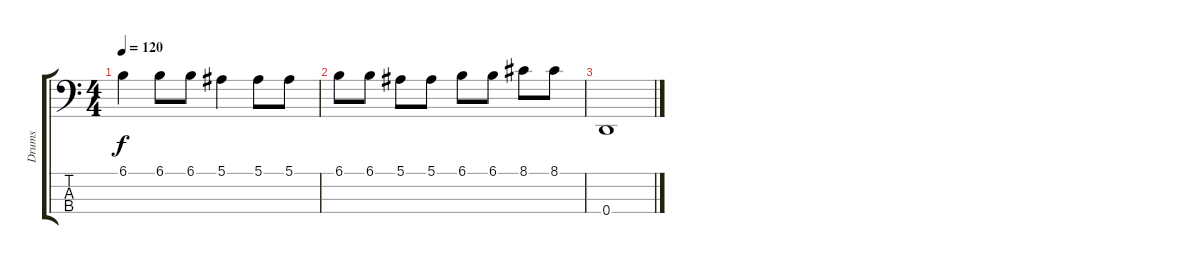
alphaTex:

\track ("Drums" "Drums") {instrument electricbassfinger}
\staff {score tabs}
\tuning (F2 C2 G1 D1) {hide}
\ts (4 4)
\tempo 120
\clef f4
\ks c
6.1.4{dy f} 6.1.8 6.1.8 5.1.4 5.1.8 5.1.8 |
6.1.8 6.1.8 5.1.8 5.1.8 6.1.8 6.1.8 8.1.8 8.1.8 |
0.4.1
